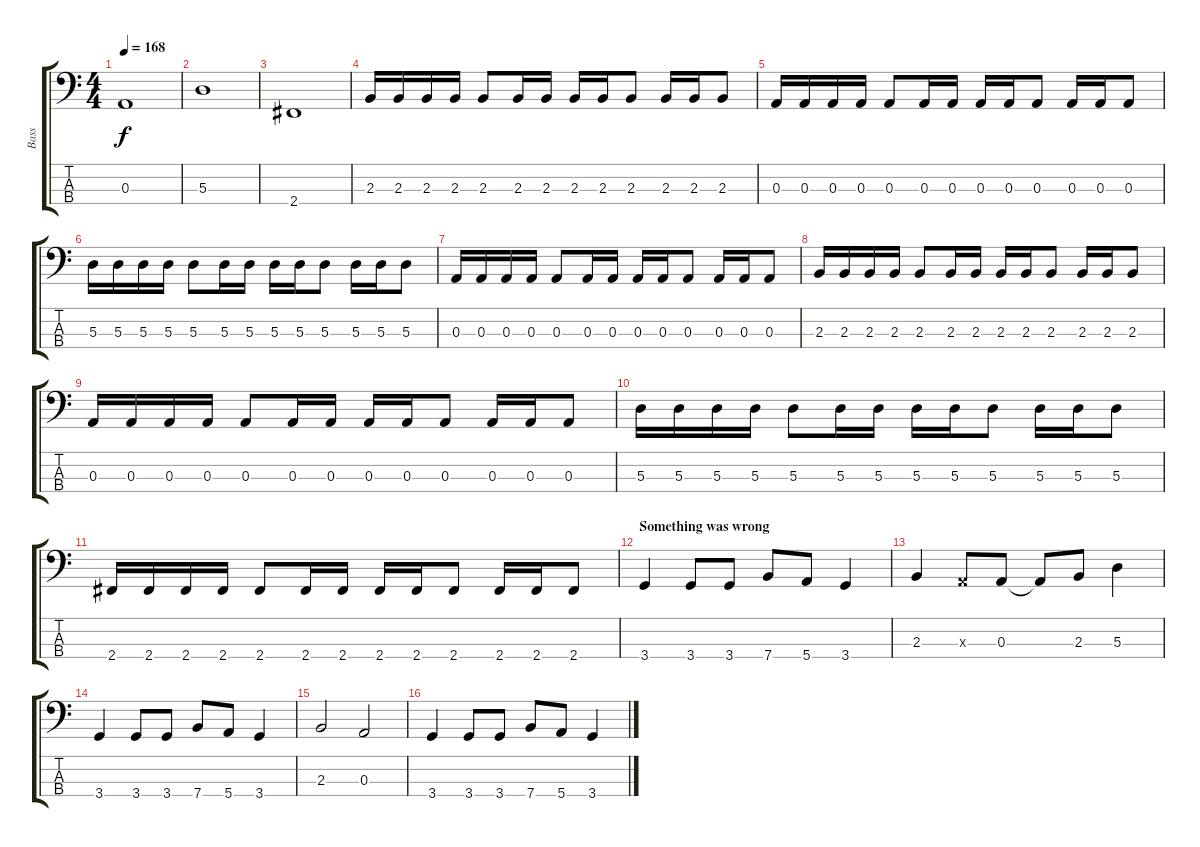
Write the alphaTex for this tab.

\track ("Bass" "Bass") {instrument electricbassfinger}
\staff {score tabs}
\tuning (G2 D2 A1 E1) {hide}
\ts (4 4)
\tempo 168
\clef f4
\ks c
0.3.1{dy f} |
5.3.1 |
2.4.1 |
\section ("" "")
2.3.16 2.3.16 2.3.16 2.3.16 2.3.8 2.3.16 2.3.16 2.3.16 2.3.16 2.3.8 2.3.16 2.3.16 2.3.8 |
0.3.16 0.3.16 0.3.16 0.3.16 0.3.8 0.3.16 0.3.16 0.3.16 0.3.16 0.3.8 0.3.16 0.3.16 0.3.8 |
5.3.16 5.3.16 5.3.16 5.3.16 5.3.8 5.3.16 5.3.16 5.3.16 5.3.16 5.3.8 5.3.16 5.3.16 5.3.8 |
0.3.16 0.3.16 0.3.16 0.3.16 0.3.8 0.3.16 0.3.16 0.3.16 0.3.16 0.3.8 0.3.16 0.3.16 0.3.8 |
2.3.16 2.3.16 2.3.16 2.3.16 2.3.8 2.3.16 2.3.16 2.3.16 2.3.16 2.3.8 2.3.16 2.3.16 2.3.8 |
0.3.16 0.3.16 0.3.16 0.3.16 0.3.8 0.3.16 0.3.16 0.3.16 0.3.16 0.3.8 0.3.16 0.3.16 0.3.8 |
5.3.16 5.3.16 5.3.16 5.3.16 5.3.8 5.3.16 5.3.16 5.3.16 5.3.16 5.3.8 5.3.16 5.3.16 5.3.8 |
2.4.16 2.4.16 2.4.16 2.4.16 2.4.8 2.4.16 2.4.16 2.4.16 2.4.16 2.4.8 2.4.16 2.4.16 2.4.8 |
\section ("" "Something was wrong")
3.4.4 3.4.8 3.4.8 7.4.8 5.4.8 3.4.4 |
2.3.4 0.3{x}.8 0.3.8 0.3{t}.8 2.3.8 5.3.4 |
3.4.4 3.4.8 3.4.8 7.4.8 5.4.8 3.4.4 |
2.3.2 0.3.2 |
3.4.4 3.4.8 3.4.8 7.4.8 5.4.8 3.4.4
